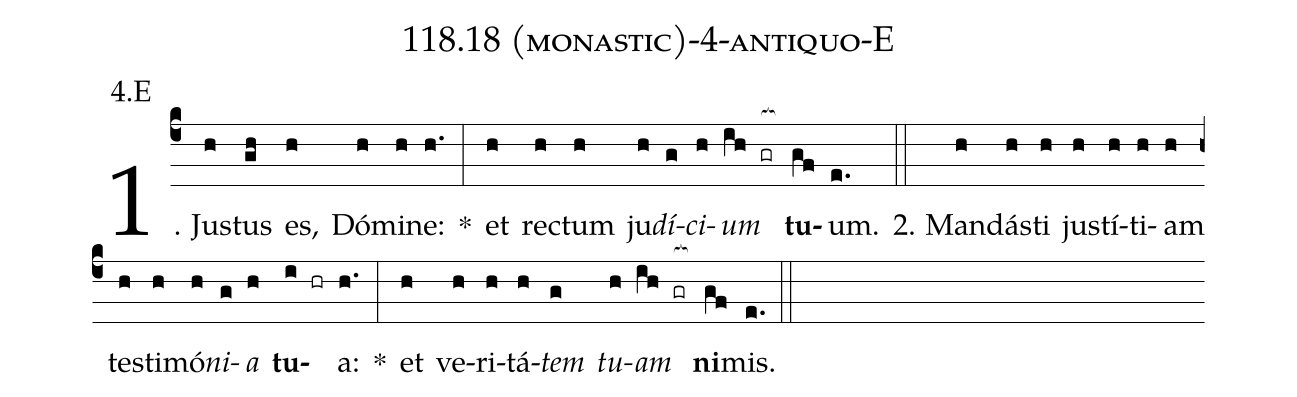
name: 118.18 (monastic)-4-antiquo-E;
annotation: 4.E;
%%
(c4)1. Jus(h)tus(gh) es,(h) Dó(h)mi(h)ne:(h.) *(:) et(h) rec(h)tum(h) ju(h)<i>dí</i>(g)<i>ci</i>(h)<i>um</i>(ih gr[ocb:1{]) <b>tu</b>(gf[ocb:0}])um.(e.) (::)
2. Man(h)dás(h)ti(h) jus(h)tí(h)ti(h)am(h) tes(h)ti(h)mó(h)<i>ni</i>(g)<i>a</i>(h) <b>tu</b>(i hr)a:(h.) *(:) et(h) ve(h)ri(h)tá(h)<i>tem</i>(g) <i>tu</i>(h)<i>am</i>(ih gr[ocb:1{]) <b>ni</b>(gf[ocb:0}])mis.(e.) (::)
